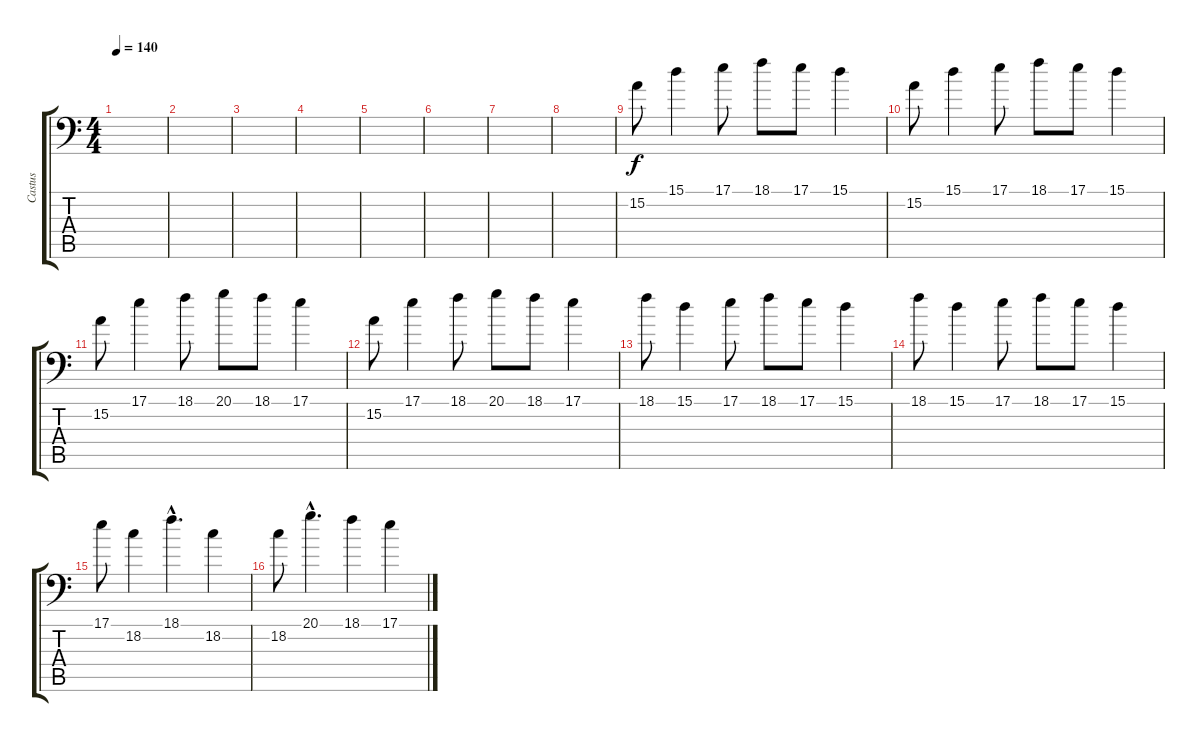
\track ("Castus" "Castus") {instrument bagpipe}
\staff {score tabs}
\tuning (B3 Gb3 D3 A2 E2 A1) {hide}
\ts (4 4)
\tempo 140
\clef f4
\ks c
|
|
|
|
|
|
|
|
15.2.8 15.1.4 17.1.8 18.1.8 17.1.8 15.1.4 |
15.2.8 15.1.4 17.1.8 18.1.8 17.1.8 15.1.4 |
15.2.8 17.1.4 18.1.8 20.1.8 18.1.8 17.1.4 |
15.2.8 17.1.4 18.1.8 20.1.8 18.1.8 17.1.4 |
18.1.8 15.1.4 17.1.8 18.1.8 17.1.8 15.1.4 |
18.1.8 15.1.4 17.1.8 18.1.8 17.1.8 15.1.4 |
17.1.8 18.2.4 18.1{hac}.4{d} 18.2.4 |
18.2.8 20.1{hac}.4{d} 18.1.4 17.1.4
